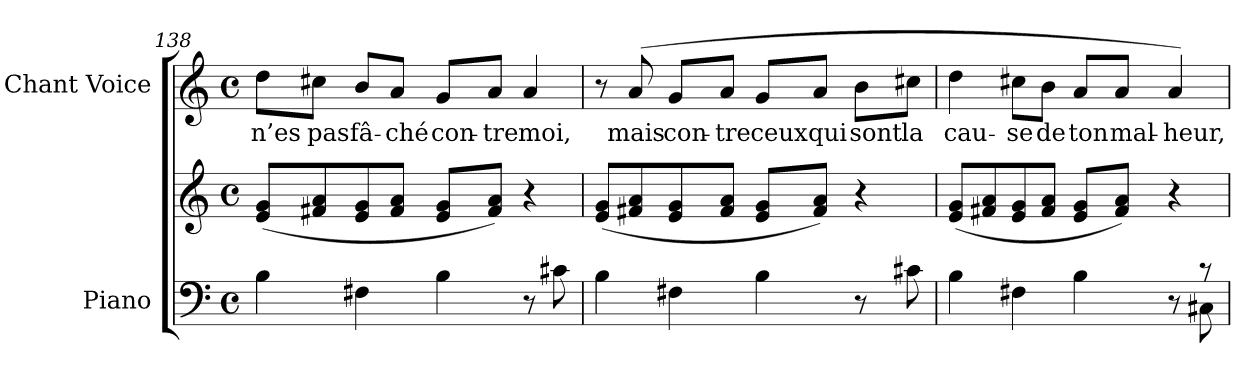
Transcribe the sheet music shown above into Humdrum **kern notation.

**kern	**kern	**kern	**text
*part2	*part2	*part1	*part1
*staff3	*staff2	*staff1	*staff1
*I"Piano	*	*I"Chant Voice	*
*I'Pno	*	*	*
*clefF4	*clefG2	*clefG2	*
*k[]	*k[]	*k[]	*
*M4/4	*M4/4	*M4/4	*
*met(c)	*met(c)	*met(c)	*
=138	=138	=138	=138
4B\	(>8e/ 8g/L	8dd\L	n’es
.	8f#X/ 8a/	8cc#X\J	pas
4F#X\	8e/ 8g/	8b/L	fâ-
.	8f#/ 8a/J	8a/J	-ché
4B\	8e/ 8g/L	8g/L	con-
.	8f#/ 8a/J)	8a/J	-tre
8r	4r	4a/	moi,
8c#X\	.	.	.
=139	=139	=139	=139
4B\	(>8e/ 8g/L	8r	.
.	8f#X/ 8a/	(8a/	mais
4F#X\	8e/ 8g/	8g/L	con-
.	8f#/ 8a/J	8a/J	-tre
4B\	8e/ 8g/L	8g/L	ceux
.	8f#/ 8a/J)	8a/J	qui
8r	4r	8b\L	sont
8c#X\	.	8cc#X\J	la
=140	=140	=140	=140
*^	*	*	*
4B\	2..ryy	(>8e/ 8g/L	4dd\	cau-
.	.	8f#X/ 8a/	.	.
4F#X\	.	8e/ 8g/	8cc#X\L	-se
.	.	8f#/ 8a/J	8b\J	de
4B\	.	8e/ 8g/L	8a/L	ton
.	.	8f#/ 8a/J)	8a/J	mal-
8r	.	4r	4a/)	-heur,
8r	8C#X\	.	.	.
*v	*v	*	*	*
=	=	=	=
*-	*-	*-	*-
